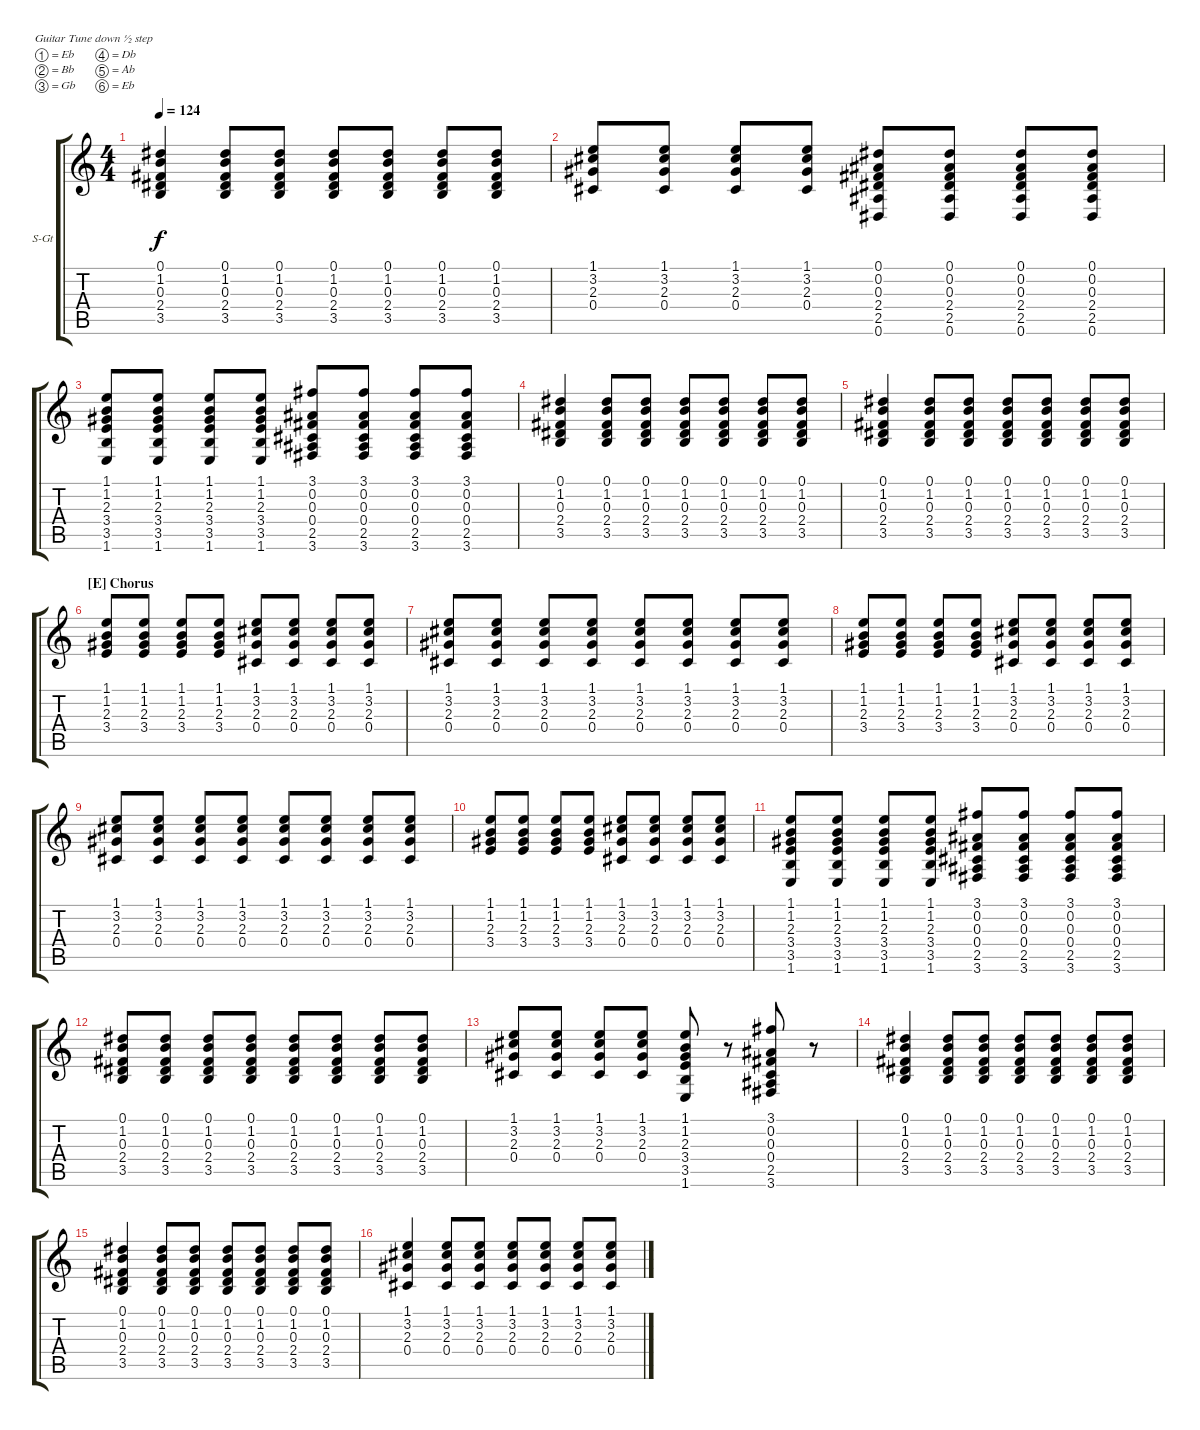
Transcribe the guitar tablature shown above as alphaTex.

\bracketExtendMode groupsimilarinstruments
\firstSystemTrackNameOrientation horizontal
\otherSystemsTrackNameOrientation horizontal
\track ("Gt 1" "S-Gt") {instrument acousticguitarsteel}
\staff {score tabs}
\tuning (Eb4 Bb3 Gb3 Db3 Ab2 Eb2)
\ts (4 4)
\tempo 124
\clef g2
\scale
1.03909
\ks c
(3.5 2.4 1.2 0.3 0.1).4{dy f} (3.5 2.4 1.2 0.3 0.1).8 (3.5 2.4 1.2 0.3 0.1).8 (3.5 2.4 1.2 0.3 0.1).8 (3.5 2.4 1.2 0.3 0.1).8 (3.5 2.4 1.2 0.3 0.1).8 (3.5 2.4 1.2 0.3 0.1).8 |
\scale
0.960908 (1.1 3.2 2.3 0.4).8 (1.1 3.2 2.3 0.4).8 (1.1 3.2 2.3 0.4).8 (1.1 3.2 2.3 0.4).8 (0.6 0.1 0.2 0.3 2.5 2.4).8 (0.6 0.1 0.2 0.3 2.5 2.4).8 (0.6 0.1 0.2 0.3 2.5 2.4).8 (0.6 0.1 0.2 0.3 2.5 2.4).8 |
\scale
1.03909 (1.6 3.5 3.4 2.3 1.2 1.1).8 (1.6 3.5 3.4 2.3 1.2 1.1).8 (1.6 3.5 3.4 2.3 1.2 1.1).8 (1.6 3.5 3.4 2.3 1.2 1.1).8 (3.6 2.5 3.1 0.4 0.3 0.2).8 (3.6 2.5 3.1 0.4 0.3 0.2).8 (3.6 2.5 3.1 0.4 0.3 0.2).8 (3.6 2.5 3.1 0.4 0.3 0.2).8 |
\scale
0.960908 (3.5 2.4 1.2 0.3 0.1).4 (3.5 2.4 1.2 0.3 0.1).8 (3.5 2.4 1.2 0.3 0.1).8 (3.5 2.4 1.2 0.3 0.1).8 (3.5 2.4 1.2 0.3 0.1).8 (3.5 2.4 1.2 0.3 0.1).8 (3.5 2.4 1.2 0.3 0.1).8 |
\scale
1.03909 (3.5 2.4 1.2 0.3 0.1).4 (3.5 2.4 1.2 0.3 0.1).8 (3.5 2.4 1.2 0.3 0.1).8 (3.5 2.4 1.2 0.3 0.1).8 (3.5 2.4 1.2 0.3 0.1).8 (3.5 2.4 1.2 0.3 0.1).8 (3.5 2.4 1.2 0.3 0.1).8 |
\section ("E" "Chorus")
\scale
0.960908 (2.3 1.2 1.1 3.4).8 (3.4 2.3 1.2 1.1).8 (3.4 2.3 1.2 1.1).8 (3.4 2.3 1.2 1.1).8 (1.1 3.2 2.3 0.4).8 (1.1 3.2 2.3 0.4).8 (1.1 3.2 2.3 0.4).8 (1.1 3.2 2.3 0.4).8 |
\scale
1.03909 (1.1 3.2 2.3 0.4).8 (1.1 3.2 2.3 0.4).8 (1.1 3.2 2.3 0.4).8 (1.1 3.2 2.3 0.4).8 (1.1 3.2 2.3 0.4).8 (1.1 3.2 2.3 0.4).8 (1.1 3.2 2.3 0.4).8 (1.1 3.2 2.3 0.4).8 |
\scale
0.960908 (2.3 1.2 1.1 3.4).8 (3.4 2.3 1.2 1.1).8 (3.4 2.3 1.2 1.1).8 (3.4 2.3 1.2 1.1).8 (1.1 3.2 2.3 0.4).8 (1.1 3.2 2.3 0.4).8 (1.1 3.2 2.3 0.4).8 (1.1 3.2 2.3 0.4).8 |
\scale
1.03909 (1.1 3.2 2.3 0.4).8 (1.1 3.2 2.3 0.4).8 (1.1 3.2 2.3 0.4).8 (1.1 3.2 2.3 0.4).8 (1.1 3.2 2.3 0.4).8 (1.1 3.2 2.3 0.4).8 (1.1 3.2 2.3 0.4).8 (1.1 3.2 2.3 0.4).8 |
\scale
0.960908 (2.3 1.2 1.1 3.4).8 (3.4 2.3 1.2 1.1).8 (3.4 2.3 1.2 1.1).8 (3.4 2.3 1.2 1.1).8 (1.1 3.2 2.3 0.4).8 (1.1 3.2 2.3 0.4).8 (1.1 3.2 2.3 0.4).8 (1.1 3.2 2.3 0.4).8 |
\scale
1.03909 (1.1 1.2 2.3 3.4 3.5 1.6).8 (1.1 1.2 2.3 3.4 3.5 1.6).8 (1.1 1.2 2.3 3.4 3.5 1.6).8 (1.1 1.2 2.3 3.4 3.5 1.6).8 (3.6 2.5 3.1 0.4 0.3 0.2).8 (3.6 2.5 3.1 0.4 0.3 0.2).8 (3.6 2.5 3.1 0.4 0.3 0.2).8 (3.6 2.5 3.1 0.4 0.3 0.2).8 |
\scale
0.960908 (3.5 2.4 1.2 0.3 0.1).8 (3.5 2.4 1.2 0.3 0.1).8 (3.5 2.4 1.2 0.3 0.1).8 (3.5 2.4 1.2 0.3 0.1).8 (3.5 2.4 1.2 0.3 0.1).8 (3.5 2.4 1.2 0.3 0.1).8 (3.5 2.4 1.2 0.3 0.1).8 (3.5 2.4 1.2 0.3 0.1).8 |
\scale
1.03909 (1.1 3.2 2.3 0.4).8 (1.1 3.2 2.3 0.4).8 (1.1 3.2 2.3 0.4).8 (1.1 3.2 2.3 0.4).8 (1.6 3.5 3.4 2.3 1.2 1.1).8 r.8 (3.6 2.5 3.1 0.4 0.3 0.2).8 r.8 |
\scale
0.960908 (3.5 2.4 1.2 0.3 0.1).4 (3.5 2.4 1.2 0.3 0.1).8 (3.5 2.4 1.2 0.3 0.1).8 (3.5 2.4 1.2 0.3 0.1).8 (3.5 2.4 1.2 0.3 0.1).8 (3.5 2.4 1.2 0.3 0.1).8 (3.5 2.4 1.2 0.3 0.1).8 |
\scale
1.03909 (3.5 2.4 1.2 0.3 0.1).4 (3.5 2.4 1.2 0.3 0.1).8 (3.5 2.4 1.2 0.3 0.1).8 (3.5 2.4 1.2 0.3 0.1).8 (3.5 2.4 1.2 0.3 0.1).8 (3.5 2.4 1.2 0.3 0.1).8 (3.5 2.4 1.2 0.3 0.1).8 |
\scale
0.960908 (1.1 3.2 2.3 0.4).4 (1.1 3.2 2.3 0.4).8 (1.1 3.2 2.3 0.4).8 (1.1 3.2 2.3 0.4).8 (1.1 3.2 2.3 0.4).8 (1.1 3.2 2.3 0.4).8 (1.1 3.2 2.3 0.4).8
